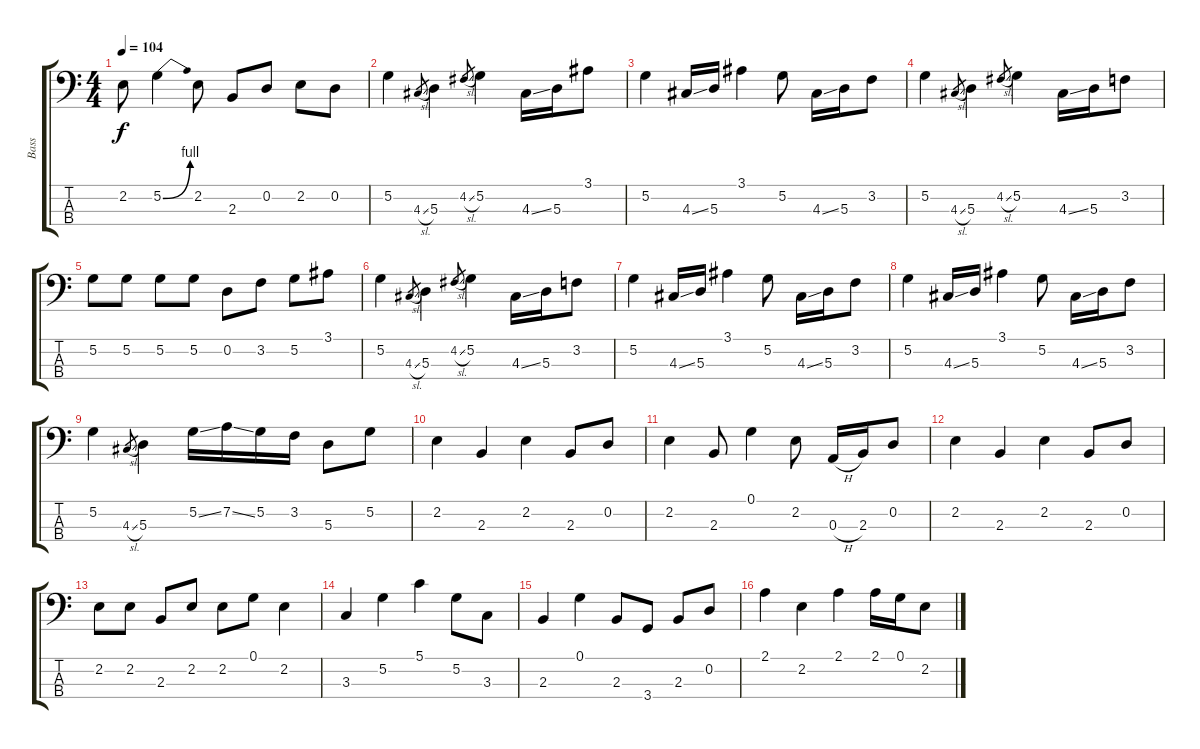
\track ("Bass" "Bass") {instrument electricbassfinger}
\staff {score tabs}
\tuning (G2 D2 A1 E1) {hide}
\ts (4 4)
\tempo 104
\clef f4
\ks c
2.2.8{dy f} 5.2{be (bend 0 0 60 4)}.4 2.2.8 2.3.8 0.2.8 2.2.8 0.2.8 |
5.2.4 4.3{sl}.8{gr} 5.3.4 4.2{sl}.8{gr} 5.2.4 4.3{ss}.16 5.3.16 3.1.8 |
5.2.4 4.3{ss}.16 5.3.16 3.1.4 5.2.8 4.3{ss}.16 5.3.16 3.2.8 |
5.2.4 4.3{sl}.8{gr} 5.3.4 4.2{sl}.8{gr} 5.2.4 4.3{ss}.16 5.3.16 3.2.8 |
5.2.8 5.2.8 5.2.8 5.2.8 0.2.8 3.2.8 5.2.8 3.1.8 |
5.2.4 4.3{sl}.8{gr} 5.3.4 4.2{sl}.8{gr} 5.2.4 4.3{ss}.16 5.3.16 3.2.8 |
5.2.4 4.3{ss}.16 5.3.16 3.1.4 5.2.8 4.3{ss}.16 5.3.16 3.2.8 |
5.2.4 4.3{ss}.16 5.3.16 3.1.4 5.2.8 4.3{ss}.16 5.3.16 3.2.8 |
5.2.4 4.3{sl}.8{gr} 5.3.4 5.2{ss}.16 7.2{ss}.16 5.2.16 3.2.16 5.3.8 5.2.8 |
2.2.4 2.3.4 2.2.4 2.3.8 0.2.8 |
2.2.4 2.3.8 0.1.4 2.2.8 0.3{h}.16 2.3.16 0.2.8 |
2.2.4 2.3.4 2.2.4 2.3.8 0.2.8 |
2.2.8 2.2.8 2.3.8 2.2.8 2.2.8 0.1.8 2.2.4 |
3.3.4 5.2.4 5.1.4 5.2.8 3.3.8 |
2.3.4 0.1.4 2.3.8 3.4.8 2.3.8 0.2.8 |
2.1.4 2.2.4 2.1.4 2.1.16 0.1.16 2.2.8
